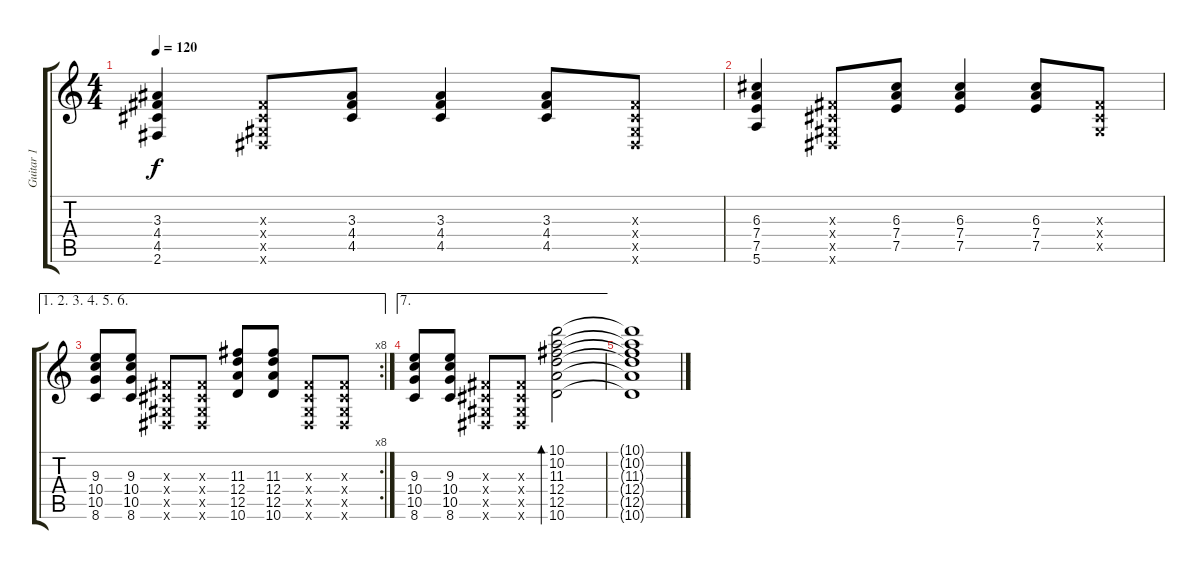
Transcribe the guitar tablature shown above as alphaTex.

\track ("Guitar 1" "Guitar 1") {instrument acousticguitarsteel}
\staff {score tabs}
\tuning (E4 B3 G3 D3 A2 E2) {hide}
\ts (4 4)
\tempo 120
\clef g2
\ks c
(3.3 4.4 4.5 2.6).4{dy f} (-1.3{x} -1.4{x} -1.5{x} -1.6{x}).8 (3.3 4.4 4.5).8 (3.3 4.4 4.5).4 (3.3 4.4 4.5).8 (-1.3{x} -1.4{x} -1.5{x} -1.6{x}).8 |
(6.3 7.4 7.5 5.6).4 (-1.3{x} -1.4{x} -1.5{x} -1.6{x}).8 (6.3 7.4 7.5).8 (6.3 7.4 7.5).4 (6.3 7.4 7.5).8 (-1.3{x} -1.4{x} -1.5{x}).8 |
\ae (1 2 3 4 5 6)
\rc 8
(9.3 10.4 10.5 8.6).8 (9.3 10.4 10.5 8.6).8 (-1.3{x} -1.4{x} -1.5{x} -1.6{x}).8 (-1.3{x} -1.4{x} -1.5{x} -1.6{x}).8 (11.3 12.4 12.5 10.6).8 (11.3 12.4 12.5 10.6).8 (-1.3{x} -1.4{x} -1.5{x} -1.6{x}).8 (-1.3{x} -1.4{x} -1.5{x} -1.6{x}).8 |
\ae 7
(9.3 10.4 10.5 8.6).8 (9.3 10.4 10.5 8.6).8 (-1.3{x} -1.4{x} -1.5{x} -1.6{x}).8 (-1.3{x} -1.4{x} -1.5{x} -1.6{x}).8 (10.1 10.2 11.3 12.4 12.5 10.6).2{bd 480} |
(10.1{t} 10.2{t} 11.3{t} 12.4{t} 12.5{t} 10.6{t}).1
